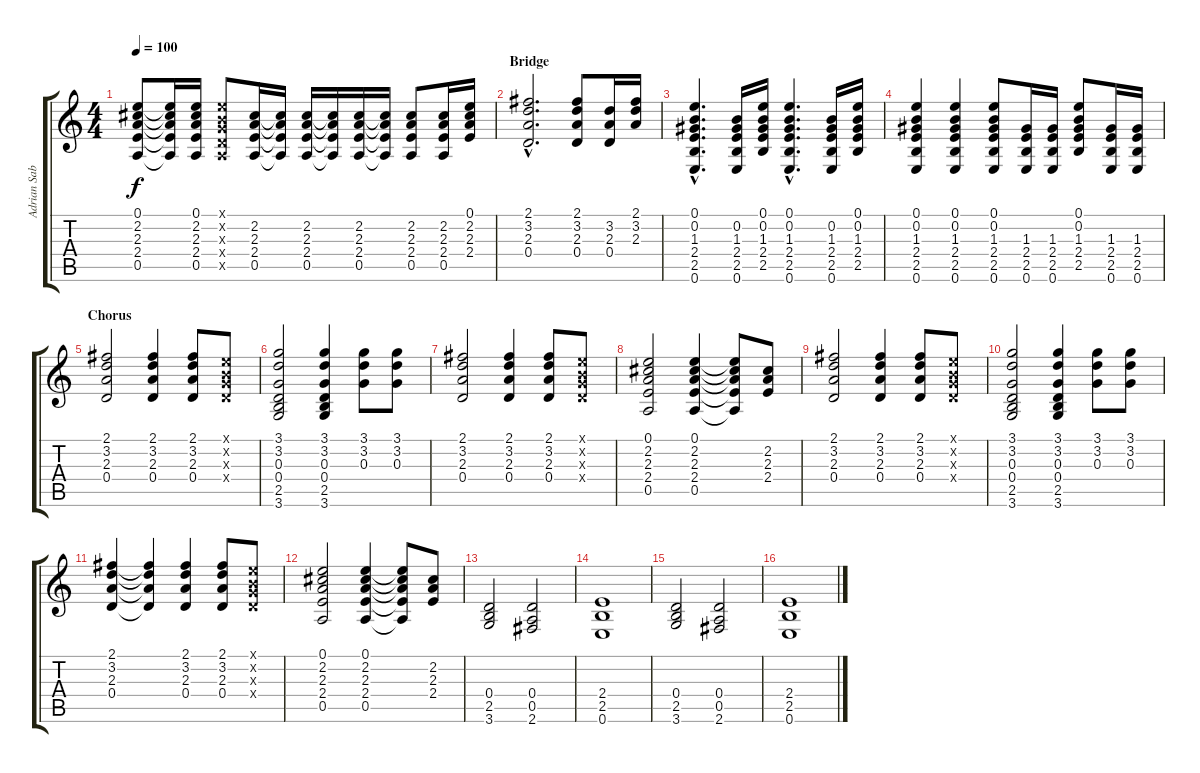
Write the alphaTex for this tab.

\track ("Adrian Sabbath" "Adrian Sab") {instrument acousticguitarsteel}
\staff {score tabs}
\tuning (E4 B3 G3 D3 A2 E2) {hide}
\ts (4 4)
\tempo 100
\clef g2
\ks c
(0.1 2.2 2.3 2.4 0.5).8{dy f} (0.1{t} 2.2{t} 2.3{t} 2.4{t} 0.5{t}).16 (0.1 2.2 2.3 2.4 0.5).16 (0.1{x} 0.2{x} 0.3{x} 0.4{x} 0.5{x}).8 (2.2 2.3 2.4 0.5).16 (2.2{t} 2.3{t} 2.4{t} 0.5{t}).16 (2.2 2.3 2.4 0.5).16 (2.2{t} 2.3{t} 2.4{t} 0.5{t}).16 (2.2 2.3 2.4 0.5).16 (2.2{t} 2.3{t} 2.4{t} 0.5{t}).16 (2.2 2.3 2.4 0.5).8 (2.2 2.3 2.4 0.5).16 (0.1 2.2 2.3 2.4).16 |
\section ("" "Bridge")
(2.1{hac} 3.2{hac} 2.3{hac} 0.4{hac}).2{d} (2.1 3.2 2.3 0.4).8 (3.2 2.3 0.4).16 (2.1 3.2 2.3).16 |
(0.1{hac} 0.2{hac} 1.3{hac} 2.4{hac} 2.5{hac} 0.6{hac}).4{d} (0.2 1.3 2.4 2.5 0.6).16 (0.1 0.2 1.3 2.4 2.5).16 (0.1{hac} 0.2{hac} 1.3{hac} 2.4{hac} 2.5{hac} 0.6{hac}).4{d} (0.2 1.3 2.4 2.5 0.6).16 (0.1 0.2 1.3 2.4 2.5).16 |
(0.1 0.2 1.3 2.4 2.5 0.6).4 (0.1 0.2 1.3 2.4 2.5 0.6).4 (0.1 0.2 1.3 2.4 2.5 0.6).8 (1.3 2.4 2.5 0.6).16 (1.3 2.4 2.5 0.6).16 (0.1 0.2 1.3 2.4 2.5).8 (1.3 2.4 2.5 0.6).16 (1.3 2.4 2.5 0.6).16 |
\section ("" "Chorus")
(2.1 3.2 2.3 0.4).2 (2.1 3.2 2.3 0.4).4 (2.1 3.2 2.3 0.4).8 (0.1{x} 0.2{x} 0.3{x} 0.4{x}).8 |
(3.1 3.2 0.3 0.4 2.5 3.6).2 (3.1 3.2 0.3 0.4 2.5 3.6).4 (3.1 3.2 0.3).8 (3.1 3.2 0.3).8 |
(2.1 3.2 2.3 0.4).2 (2.1 3.2 2.3 0.4).4 (2.1 3.2 2.3 0.4).8 (0.1{x} 0.2{x} 0.3{x} 0.4{x}).8 |
(0.1 2.2 2.3 2.4 0.5).2 (0.1 2.2 2.3 2.4 0.5).4 (0.1{t} 2.2{t} 2.3{t} 2.4{t} 0.5{t}).8 (2.2 2.3 2.4).8 |
(2.1 3.2 2.3 0.4).2 (2.1 3.2 2.3 0.4).4 (2.1 3.2 2.3 0.4).8 (0.1{x} 0.2{x} 0.3{x} 0.4{x}).8 |
(3.1 3.2 0.3 0.4 2.5 3.6).2 (3.1 3.2 0.3 0.4 2.5 3.6).4 (3.1 3.2 0.3).8 (3.1 3.2 0.3).8 |
(2.1 3.2 2.3 0.4).4 (2.1{t} 3.2{t} 2.3{t} 0.4{t}).4 (2.1 3.2 2.3 0.4).4 (2.1 3.2 2.3 0.4).8 (0.1{x} 0.2{x} 0.3{x} 0.4{x}).8 |
(0.1 2.2 2.3 2.4 0.5).2 (0.1 2.2 2.3 2.4 0.5).4 (0.1{t} 2.2{t} 2.3{t} 2.4{t} 0.5{t}).8 (2.2 2.3 2.4).8 |
(0.4 2.5 3.6).2 (0.4 0.5 2.6).2 |
(2.4 2.5 0.6).1 |
(0.4 2.5 3.6).2 (0.4 0.5 2.6).2 |
(2.4 2.5 0.6).1
